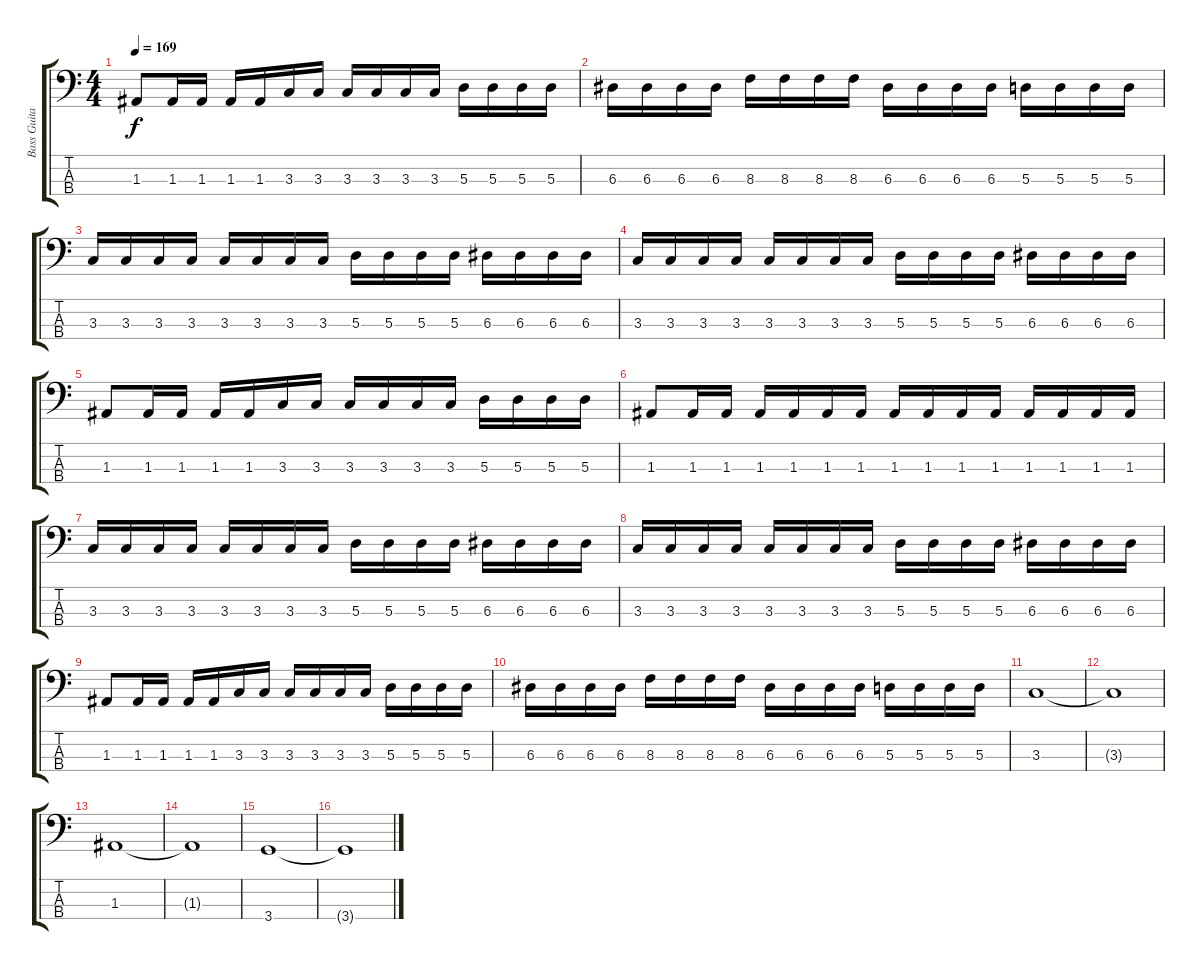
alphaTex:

\track ("Bass Guitar" "Bass Guita") {instrument electricbassfinger}
\staff {score tabs}
\tuning (G2 D2 A1 E1) {hide}
\ts (4 4)
\tempo 169
\clef f4
\ks c
1.3.8{dy f} 1.3.16 1.3.16 1.3.16 1.3.16 3.3.16 3.3.16 3.3.16 3.3.16 3.3.16 3.3.16 5.3.16 5.3.16 5.3.16 5.3.16 |
6.3.16 6.3.16 6.3.16 6.3.16 8.3.16 8.3.16 8.3.16 8.3.16 6.3.16 6.3.16 6.3.16 6.3.16 5.3.16 5.3.16 5.3.16 5.3.16 |
3.3.16 3.3.16 3.3.16 3.3.16 3.3.16 3.3.16 3.3.16 3.3.16 5.3.16 5.3.16 5.3.16 5.3.16 6.3.16 6.3.16 6.3.16 6.3.16 |
3.3.16 3.3.16 3.3.16 3.3.16 3.3.16 3.3.16 3.3.16 3.3.16 5.3.16 5.3.16 5.3.16 5.3.16 6.3.16 6.3.16 6.3.16 6.3.16 |
1.3.8 1.3.16 1.3.16 1.3.16 1.3.16 3.3.16 3.3.16 3.3.16 3.3.16 3.3.16 3.3.16 5.3.16 5.3.16 5.3.16 5.3.16 |
1.3.8 1.3.16 1.3.16 1.3.16 1.3.16 1.3.16 1.3.16 1.3.16 1.3.16 1.3.16 1.3.16 1.3.16 1.3.16 1.3.16 1.3.16 |
3.3.16 3.3.16 3.3.16 3.3.16 3.3.16 3.3.16 3.3.16 3.3.16 5.3.16 5.3.16 5.3.16 5.3.16 6.3.16 6.3.16 6.3.16 6.3.16 |
3.3.16 3.3.16 3.3.16 3.3.16 3.3.16 3.3.16 3.3.16 3.3.16 5.3.16 5.3.16 5.3.16 5.3.16 6.3.16 6.3.16 6.3.16 6.3.16 |
1.3.8 1.3.16 1.3.16 1.3.16 1.3.16 3.3.16 3.3.16 3.3.16 3.3.16 3.3.16 3.3.16 5.3.16 5.3.16 5.3.16 5.3.16 |
6.3.16 6.3.16 6.3.16 6.3.16 8.3.16 8.3.16 8.3.16 8.3.16 6.3.16 6.3.16 6.3.16 6.3.16 5.3.16 5.3.16 5.3.16 5.3.16 |
3.3.1 |
3.3{t}.1 |
1.3.1 |
1.3{t}.1 |
3.4.1 |
3.4{t}.1
